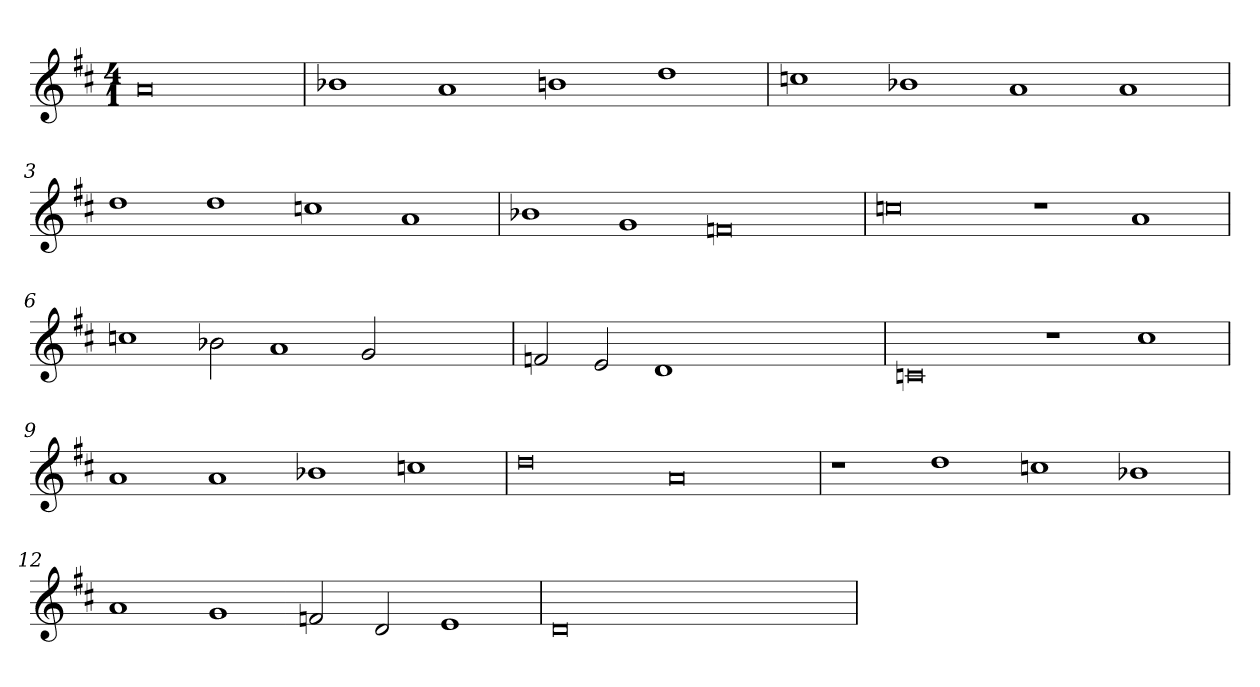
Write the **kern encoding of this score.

**kern
*part1
*staff1
*clefG2
*k[f#c#]
*D:
*M4/1
=
0a
=1
1b-X
1a
1b
1dd
=2
1ccn
1b-X
1a
1a
=3
1dd
1dd
1ccn
1a
=4
1b-X
1g
0fn
=5
0ccn
1r
1a
=6
1ccn
2b-X
1a
2g
1ryy
=7
2fn
2e
1d
0ryy
=8
0cn
1r
1cc#
=9
1a
1a
1b-X
1ccn
=10
0dd
0a
=11
1r
1dd
1ccn
1b-X
=12
1a
1g
2fn
2d
1e
=13
0d
0ryy
=
*-
